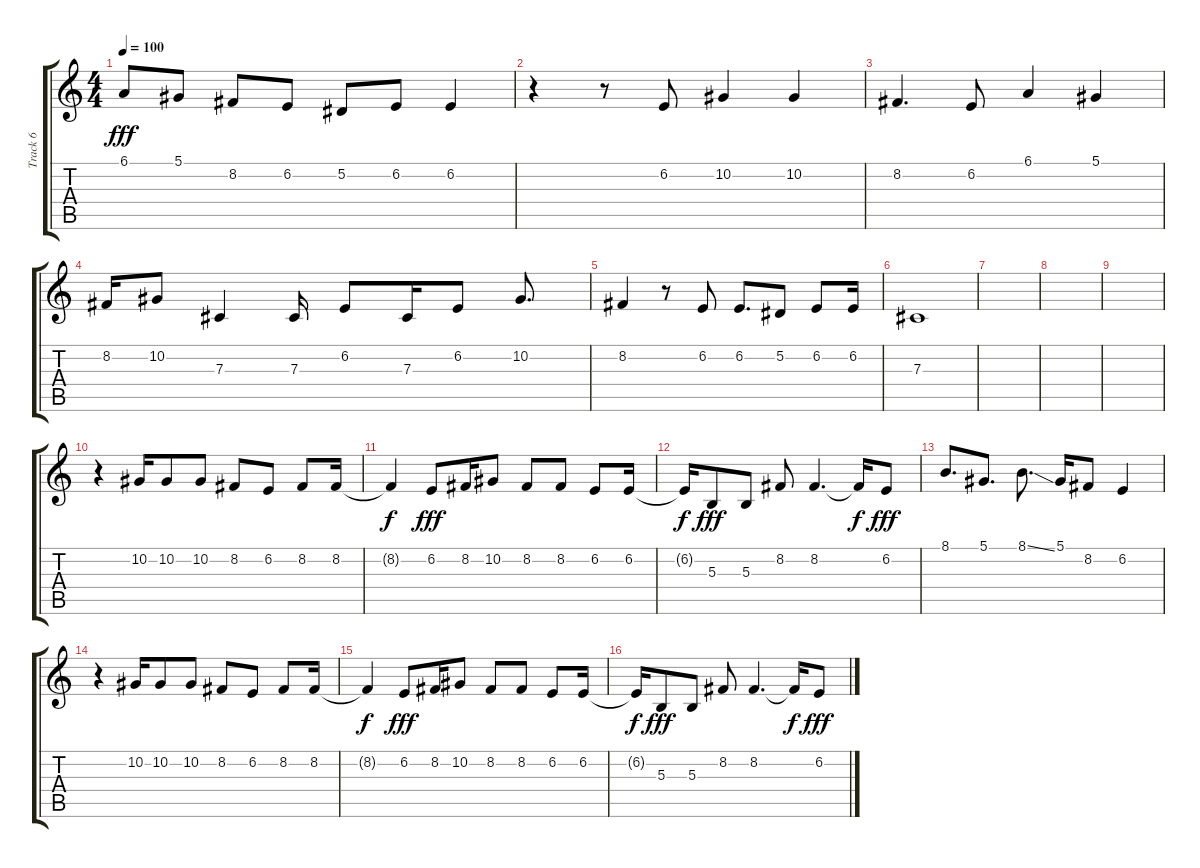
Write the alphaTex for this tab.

\track ("Track 6" "Track 6") {instrument altosax}
\staff {score tabs}
\tuning (Eb4 Bb3 Gb3 Db3 Ab2 Eb2) {hide}
\ts (4 4)
\tempo 100
\clef g2
\ks c
6.1.8{dy fff} 5.1.8 8.2.8 6.2.8 5.2.8 6.2.8 6.2.4 |
r.4 r.8 6.2.8 10.2.4 10.2.4 |
8.2.4{d} 6.2.8 6.1.4 5.1.4 |
8.2.16 10.2.8 7.3.4 7.3.16 6.2.8 7.3.16 6.2.8 10.2.8{d} |
8.2.4 r.8 6.2.8 6.2.8{d} 5.2.8 6.2.8 6.2.16 |
7.3.1 |
|
|
|
r.4 10.2.16 10.2.8 10.2.8 8.2.8 6.2.8 8.2.8 8.2.16 |
8.2{t}.4{dy f} 6.2.8{dy fff} 8.2.16 10.2.8 8.2.8 8.2.8 6.2.8 6.2.16 |
6.2{t}.16{dy f} 5.3.8{dy fff} 5.3.8 8.2.8 8.2.4{d} 8.2{t}.16{dy f} 6.2.8{dy fff} |
8.1.8{d} 5.1.8{d} 8.1{ss}.8{d} 5.1.16 8.2.8 6.2.4 |
r.4 10.2.16 10.2.8 10.2.8 8.2.8 6.2.8 8.2.8 8.2.16 |
8.2{t}.4{dy f} 6.2.8{dy fff} 8.2.16 10.2.8 8.2.8 8.2.8 6.2.8 6.2.16 |
6.2{t}.16{dy f} 5.3.8{dy fff} 5.3.8 8.2.8 8.2.4{d} 8.2{t}.16{dy f} 6.2.8{dy fff}
